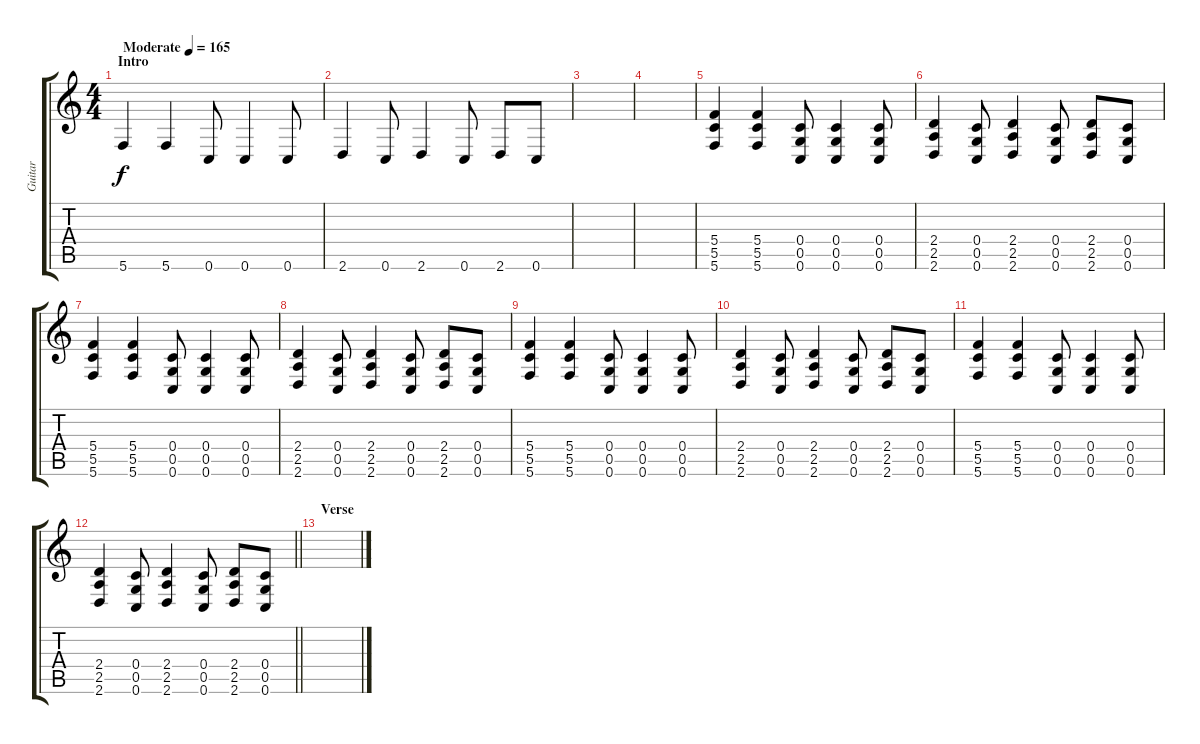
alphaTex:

\track ("Guitar" "Guitar") {instrument distortionguitar}
\staff {score tabs}
\tuning (D4 A3 F3 C3 G2 C2) {hide}
\ts (4 4)
\section ("" "Intro")
\tempo (165 "Moderate")
\clef g2
\ks c
5.6.4{dy f instrument distortionguitar} 5.6.4 0.6.8 0.6.4 0.6.8 |
2.6.4 0.6.8 2.6.4 0.6.8 2.6.8 0.6.8 |
|
|
(5.4 5.5 5.6).4 (5.4 5.5 5.6).4 (0.4 0.5 0.6).8 (0.4 0.5 0.6).4 (0.4 0.5 0.6).8 |
(2.4 2.5 2.6).4 (0.4 0.5 0.6).8 (2.4 2.5 2.6).4 (0.4 0.5 0.6).8 (2.4 2.5 2.6).8 (0.4 0.5 0.6).8 |
(5.4 5.5 5.6).4 (5.4 5.5 5.6).4 (0.4 0.5 0.6).8 (0.4 0.5 0.6).4 (0.4 0.5 0.6).8 |
(2.4 2.5 2.6).4 (0.4 0.5 0.6).8 (2.4 2.5 2.6).4 (0.4 0.5 0.6).8 (2.4 2.5 2.6).8 (0.4 0.5 0.6).8 |
(5.4 5.5 5.6).4 (5.4 5.5 5.6).4 (0.4 0.5 0.6).8 (0.4 0.5 0.6).4 (0.4 0.5 0.6).8 |
(2.4 2.5 2.6).4 (0.4 0.5 0.6).8 (2.4 2.5 2.6).4 (0.4 0.5 0.6).8 (2.4 2.5 2.6).8 (0.4 0.5 0.6).8 |
(5.4 5.5 5.6).4 (5.4 5.5 5.6).4 (0.4 0.5 0.6).8 (0.4 0.5 0.6).4 (0.4 0.5 0.6).8 |
\barLineRight lightlight
(2.4 2.5 2.6).4 (0.4 0.5 0.6).8 (2.4 2.5 2.6).4 (0.4 0.5 0.6).8 (2.4 2.5 2.6).8 (0.4 0.5 0.6).8 |
\section ("" "Verse")
